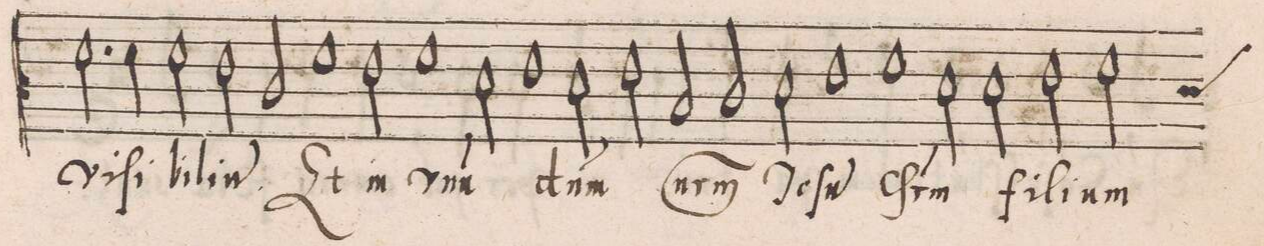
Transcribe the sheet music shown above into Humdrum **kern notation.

**kern	**text
*I"CANTVS	*
*clefC3	*
*k[]	*
*met(C|)	*
*M2/1	*
2.f\	-vi-
4f\	-ſi-
2f\	-bi-
2e\	-li-
=14-	=14-
2c/	-u(m)
1f\	Et
2e\	in
=15-	=15-
1f\	v-
2d\	-nu(m)
1e\	d(o-
=16-	=16-
2d\	-mi)-
2e\	-n(u)m
2B/	n(os-
=17-	=17-
2c/	-t)r(u)m
2d\	Je-
1e\	-ſu(m)
=18-	=18-
1f\	Chr(i-
2d\	-stu)m
2d\	fi-
=19-	=19-
2e\	 li-
*custos:d	*
2f\	-um
*-	*-
